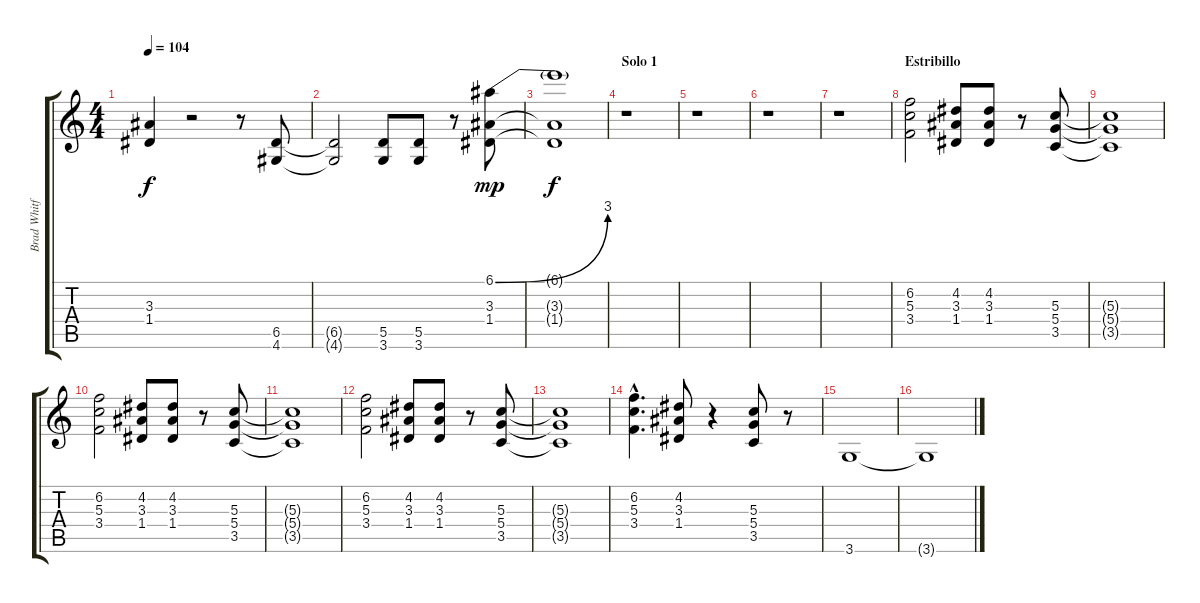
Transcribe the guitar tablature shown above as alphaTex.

\track ("Brad Whitford" "Brad Whitf") {instrument distortionguitar}
\staff {score tabs}
\tuning (E4 B3 G3 D3 A2 E2) {hide}
\ts (4 4)
\tempo 104
\clef g2
\ks c
(3.3{t} 1.4{t}).4{dy f} r.2 r.8 (6.5 4.6).8 |
(6.5{t} 4.6{t}).2 (5.5 3.6).8 (5.5 3.6).8 r.8 (6.1{be (bend 0 0 60 12)} 3.3 1.4).8{dy mp} |
(6.1{t} 3.3{t} 1.4{t}).1{dy f} |
\section ("" "Solo 1")
r.1 |
r.1 |
r.1 |
r.1 |
\section ("" "Estribillo")
(6.2 5.3 3.4).2{volume 8} (4.2 3.3 1.4).8 (4.2 3.3 1.4).8 r.8 (5.3 5.4 3.5).8 |
(5.3{t} 5.4{t} 3.5{t}).1 |
(6.2 5.3 3.4).2 (4.2 3.3 1.4).8 (4.2 3.3 1.4).8 r.8 (5.3 5.4 3.5).8 |
(5.3{t} 5.4{t} 3.5{t}).1 |
(6.2 5.3 3.4).2 (4.2 3.3 1.4).8 (4.2 3.3 1.4).8 r.8 (5.3 5.4 3.5).8 |
(5.3{t} 5.4{t} 3.5{t}).1 |
(6.2{hac} 5.3{hac} 3.4{hac}).4{d} (4.2 3.3 1.4).8 r.4 (5.3 5.4 3.5).8 r.8 |
3.6.1 |
3.6{t}.1
